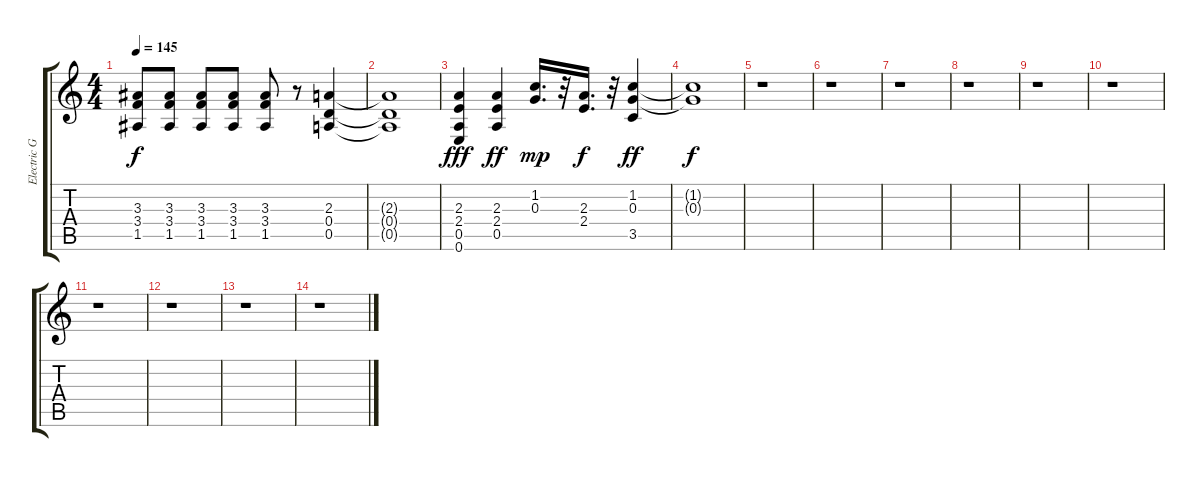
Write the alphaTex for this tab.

\track ("Electric Guitar" "Electric G") {instrument distortionguitar}
\staff {score tabs}
\tuning (E4 B3 G3 D3 A2 E2) {hide}
\ts (4 4)
\tempo 145
\clef g2
\ks c
(3.3 3.4 1.5).8{dy f} (3.3 3.4 1.5).8 (3.3 3.4 1.5).8 (3.3 3.4 1.5).8 (3.3 3.4 1.5).8 r.8 (2.3 0.4 0.5).4 |
(2.3{t} 0.4{t} 0.5{t}).1 |
(2.3 2.4 0.5 0.6).4{dy fff} (2.3 2.4 0.5).4{dy ff} (1.2 0.3).16{d dy mp} r.32 (2.3 2.4).16{d dy f} r.32 (1.2 0.3 3.5).4{dy ff} |
(1.2{t} 0.3{t}).1{dy f} |
r.1 |
r.1 |
r.1 |
r.1 |
r.1 |
r.1 |
r.1 |
r.1 |
r.1 |
r.1
